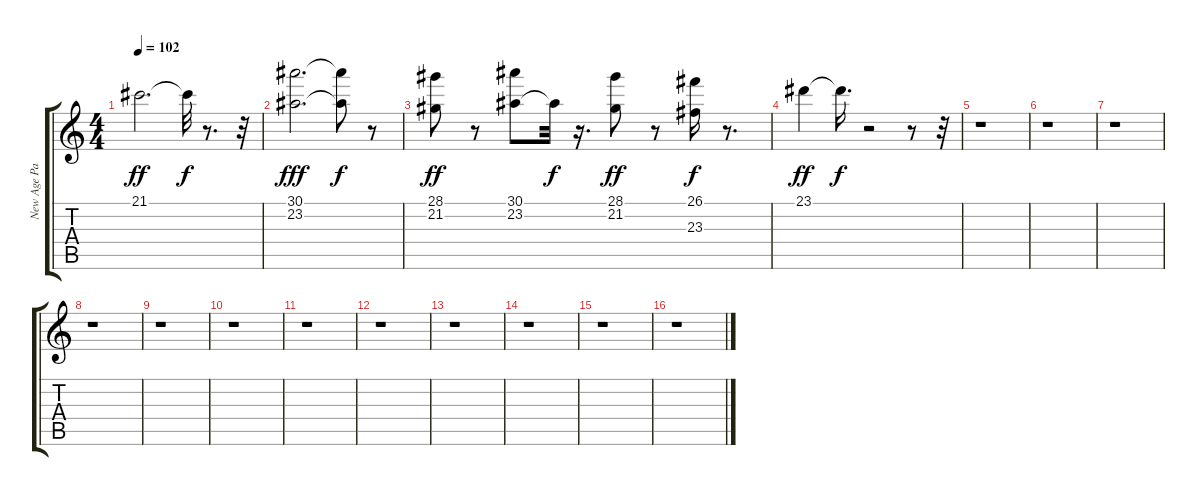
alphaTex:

\track ("New Age Pad" "New Age Pa") {instrument pad4choir}
\staff {score tabs}
\tuning (E4 B3 G3 D3 A2 E2) {hide}
\ts (4 4)
\tempo 102
\clef g2
\ks c
21.1.2{d dy ff} 21.1{t}.32{dy f} r.8{d} r.32 |
(30.1 23.2).2{d dy fff} (30.1{t} 23.2{t}).8{dy f} r.8 |
(28.1 21.2).8{dy ff} r.8 (30.1 23.2).8 23.2{t}.32{dy f} r.16{d} (28.1 21.2).8{dy ff} r.8 (26.1 23.3).16{dy f} r.8{d} |
23.1.4{dy ff} 23.1{t}.16{d dy f} r.2 r.8 r.32 |
r.1 |
r.1 |
r.1 |
r.1 |
r.1 |
r.1 |
r.1 |
r.1 |
r.1 |
r.1 |
r.1 |
r.1
